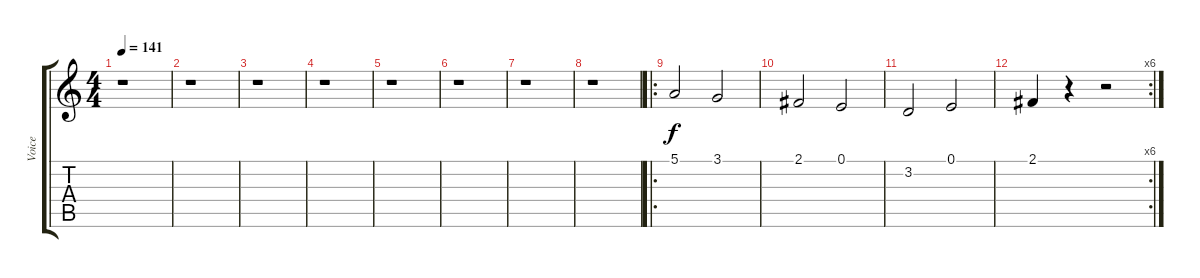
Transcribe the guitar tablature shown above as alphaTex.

\track ("Voice" "Voice") {instrument acousticgrandpiano}
\staff {score tabs}
\tuning (E4 B3 G3 D3 A2 E2) {hide}
\ts (4 4)
\tempo 141
\clef g2
\ks c
r.1{dy f} |
r.1 |
r.1 |
r.1 |
r.1 |
r.1 |
r.1 |
r.1 |
\ro
5.1.2 3.1.2 |
2.1.2 0.1.2 |
3.2.2 0.1.2 |
\rc 6
2.1.4 r.4 r.2
